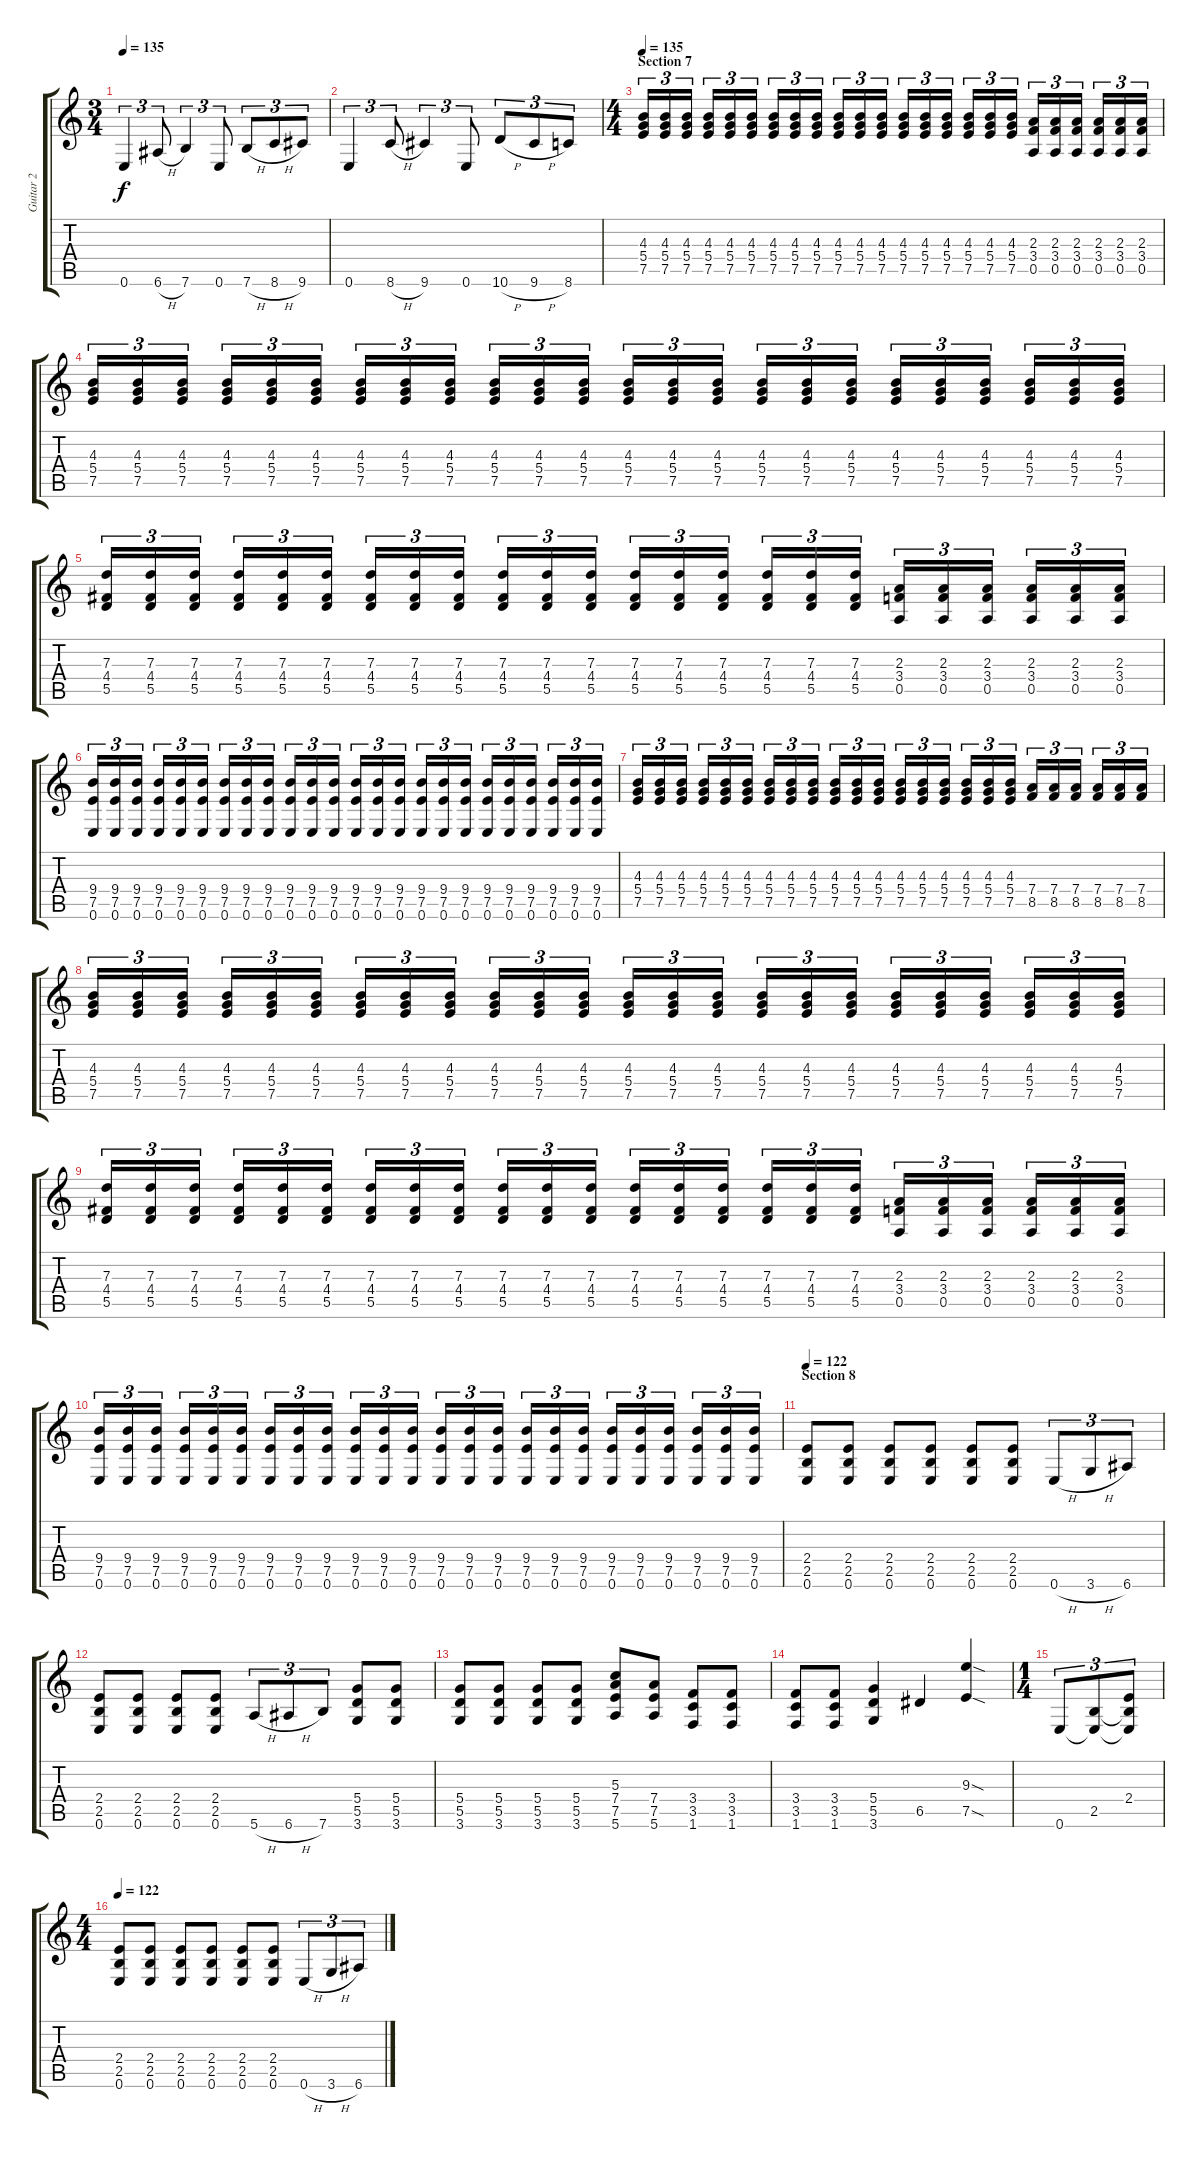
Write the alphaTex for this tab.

\track ("Guitar 2" "Guitar 2") {instrument distortionguitar}
\staff {score tabs}
\tuning (E4 B3 G3 D3 A2 E2) {hide}
\ts (3 4)
\tempo 135
\clef g2
\ks c
0.6.4{tu (3 2) dy f} 6.6{h}.8{tu (3 2)} 7.6.4{tu (3 2)} 0.6.8{tu (3 2)} 7.6{h}.8{tu (3 2)} 8.6{h}.8{tu (3 2)} 9.6.8{tu (3 2)} |
0.6.4{tu (3 2)} 8.6{h}.8{tu (3 2)} 9.6.4{tu (3 2)} 0.6.8{tu (3 2)} 10.6{h}.8{tu (3 2)} 9.6{h}.8{tu (3 2)} 8.6.8{tu (3 2)} |
\ts (4 4)
\section ("" "Section 7")
\tempo 135
(4.3 5.4 7.5).16{tu (3 2)} (4.3 5.4 7.5).16{tu (3 2)} (4.3 5.4 7.5).16{tu (3 2)} (4.3 5.4 7.5).16{tu (3 2)} (4.3 5.4 7.5).16{tu (3 2)} (4.3 5.4 7.5).16{tu (3 2)} (4.3 5.4 7.5).16{tu (3 2)} (4.3 5.4 7.5).16{tu (3 2)} (4.3 5.4 7.5).16{tu (3 2)} (4.3 5.4 7.5).16{tu (3 2)} (4.3 5.4 7.5).16{tu (3 2)} (4.3 5.4 7.5).16{tu (3 2)} (4.3 5.4 7.5).16{tu (3 2)} (4.3 5.4 7.5).16{tu (3 2)} (4.3 5.4 7.5).16{tu (3 2)} (4.3 5.4 7.5).16{tu (3 2)} (4.3 5.4 7.5).16{tu (3 2)} (4.3 5.4 7.5).16{tu (3 2)} (2.3 3.4 0.5).16{tu (3 2)} (2.3 3.4 0.5).16{tu (3 2)} (2.3 3.4 0.5).16{tu (3 2)} (2.3 3.4 0.5).16{tu (3 2)} (2.3 3.4 0.5).16{tu (3 2)} (2.3 3.4 0.5).16{tu (3 2)} |
(4.3 5.4 7.5).16{tu (3 2)} (4.3 5.4 7.5).16{tu (3 2)} (4.3 5.4 7.5).16{tu (3 2)} (4.3 5.4 7.5).16{tu (3 2)} (4.3 5.4 7.5).16{tu (3 2)} (4.3 5.4 7.5).16{tu (3 2)} (4.3 5.4 7.5).16{tu (3 2)} (4.3 5.4 7.5).16{tu (3 2)} (4.3 5.4 7.5).16{tu (3 2)} (4.3 5.4 7.5).16{tu (3 2)} (4.3 5.4 7.5).16{tu (3 2)} (4.3 5.4 7.5).16{tu (3 2)} (4.3 5.4 7.5).16{tu (3 2)} (4.3 5.4 7.5).16{tu (3 2)} (4.3 5.4 7.5).16{tu (3 2)} (4.3 5.4 7.5).16{tu (3 2)} (4.3 5.4 7.5).16{tu (3 2)} (4.3 5.4 7.5).16{tu (3 2)} (4.3 5.4 7.5).16{tu (3 2)} (4.3 5.4 7.5).16{tu (3 2)} (4.3 5.4 7.5).16{tu (3 2)} (4.3 5.4 7.5).16{tu (3 2)} (4.3 5.4 7.5).16{tu (3 2)} (4.3 5.4 7.5).16{tu (3 2)} |
(7.3 4.4 5.5).16{tu (3 2)} (7.3 4.4 5.5).16{tu (3 2)} (7.3 4.4 5.5).16{tu (3 2)} (7.3 4.4 5.5).16{tu (3 2)} (7.3 4.4 5.5).16{tu (3 2)} (7.3 4.4 5.5).16{tu (3 2)} (7.3 4.4 5.5).16{tu (3 2)} (7.3 4.4 5.5).16{tu (3 2)} (7.3 4.4 5.5).16{tu (3 2)} (7.3 4.4 5.5).16{tu (3 2)} (7.3 4.4 5.5).16{tu (3 2)} (7.3 4.4 5.5).16{tu (3 2)} (7.3 4.4 5.5).16{tu (3 2)} (7.3 4.4 5.5).16{tu (3 2)} (7.3 4.4 5.5).16{tu (3 2)} (7.3 4.4 5.5).16{tu (3 2)} (7.3 4.4 5.5).16{tu (3 2)} (7.3 4.4 5.5).16{tu (3 2)} (2.3 3.4 0.5).16{tu (3 2)} (2.3 3.4 0.5).16{tu (3 2)} (2.3 3.4 0.5).16{tu (3 2)} (2.3 3.4 0.5).16{tu (3 2)} (2.3 3.4 0.5).16{tu (3 2)} (2.3 3.4 0.5).16{tu (3 2)} |
(9.4 7.5 0.6).16{tu (3 2)} (9.4 7.5 0.6).16{tu (3 2)} (9.4 7.5 0.6).16{tu (3 2)} (9.4 7.5 0.6).16{tu (3 2)} (9.4 7.5 0.6).16{tu (3 2)} (9.4 7.5 0.6).16{tu (3 2)} (9.4 7.5 0.6).16{tu (3 2)} (9.4 7.5 0.6).16{tu (3 2)} (9.4 7.5 0.6).16{tu (3 2)} (9.4 7.5 0.6).16{tu (3 2)} (9.4 7.5 0.6).16{tu (3 2)} (9.4 7.5 0.6).16{tu (3 2)} (9.4 7.5 0.6).16{tu (3 2)} (9.4 7.5 0.6).16{tu (3 2)} (9.4 7.5 0.6).16{tu (3 2)} (9.4 7.5 0.6).16{tu (3 2)} (9.4 7.5 0.6).16{tu (3 2)} (9.4 7.5 0.6).16{tu (3 2)} (9.4 7.5 0.6).16{tu (3 2)} (9.4 7.5 0.6).16{tu (3 2)} (9.4 7.5 0.6).16{tu (3 2)} (9.4 7.5 0.6).16{tu (3 2)} (9.4 7.5 0.6).16{tu (3 2)} (9.4 7.5 0.6).16{tu (3 2)} |
(4.3 5.4 7.5).16{tu (3 2)} (4.3 5.4 7.5).16{tu (3 2)} (4.3 5.4 7.5).16{tu (3 2)} (4.3 5.4 7.5).16{tu (3 2)} (4.3 5.4 7.5).16{tu (3 2)} (4.3 5.4 7.5).16{tu (3 2)} (4.3 5.4 7.5).16{tu (3 2)} (4.3 5.4 7.5).16{tu (3 2)} (4.3 5.4 7.5).16{tu (3 2)} (4.3 5.4 7.5).16{tu (3 2)} (4.3 5.4 7.5).16{tu (3 2)} (4.3 5.4 7.5).16{tu (3 2)} (4.3 5.4 7.5).16{tu (3 2)} (4.3 5.4 7.5).16{tu (3 2)} (4.3 5.4 7.5).16{tu (3 2)} (4.3 5.4 7.5).16{tu (3 2)} (4.3 5.4 7.5).16{tu (3 2)} (4.3 5.4 7.5).16{tu (3 2)} (7.4 8.5).16{tu (3 2)} (7.4 8.5).16{tu (3 2)} (7.4 8.5).16{tu (3 2)} (7.4 8.5).16{tu (3 2)} (7.4 8.5).16{tu (3 2)} (7.4 8.5).16{tu (3 2)} |
(4.3 5.4 7.5).16{tu (3 2)} (4.3 5.4 7.5).16{tu (3 2)} (4.3 5.4 7.5).16{tu (3 2)} (4.3 5.4 7.5).16{tu (3 2)} (4.3 5.4 7.5).16{tu (3 2)} (4.3 5.4 7.5).16{tu (3 2)} (4.3 5.4 7.5).16{tu (3 2)} (4.3 5.4 7.5).16{tu (3 2)} (4.3 5.4 7.5).16{tu (3 2)} (4.3 5.4 7.5).16{tu (3 2)} (4.3 5.4 7.5).16{tu (3 2)} (4.3 5.4 7.5).16{tu (3 2)} (4.3 5.4 7.5).16{tu (3 2)} (4.3 5.4 7.5).16{tu (3 2)} (4.3 5.4 7.5).16{tu (3 2)} (4.3 5.4 7.5).16{tu (3 2)} (4.3 5.4 7.5).16{tu (3 2)} (4.3 5.4 7.5).16{tu (3 2)} (4.3 5.4 7.5).16{tu (3 2)} (4.3 5.4 7.5).16{tu (3 2)} (4.3 5.4 7.5).16{tu (3 2)} (4.3 5.4 7.5).16{tu (3 2)} (4.3 5.4 7.5).16{tu (3 2)} (4.3 5.4 7.5).16{tu (3 2)} |
(7.3 4.4 5.5).16{tu (3 2)} (7.3 4.4 5.5).16{tu (3 2)} (7.3 4.4 5.5).16{tu (3 2)} (7.3 4.4 5.5).16{tu (3 2)} (7.3 4.4 5.5).16{tu (3 2)} (7.3 4.4 5.5).16{tu (3 2)} (7.3 4.4 5.5).16{tu (3 2)} (7.3 4.4 5.5).16{tu (3 2)} (7.3 4.4 5.5).16{tu (3 2)} (7.3 4.4 5.5).16{tu (3 2)} (7.3 4.4 5.5).16{tu (3 2)} (7.3 4.4 5.5).16{tu (3 2)} (7.3 4.4 5.5).16{tu (3 2)} (7.3 4.4 5.5).16{tu (3 2)} (7.3 4.4 5.5).16{tu (3 2)} (7.3 4.4 5.5).16{tu (3 2)} (7.3 4.4 5.5).16{tu (3 2)} (7.3 4.4 5.5).16{tu (3 2)} (2.3 3.4 0.5).16{tu (3 2)} (2.3 3.4 0.5).16{tu (3 2)} (2.3 3.4 0.5).16{tu (3 2)} (2.3 3.4 0.5).16{tu (3 2)} (2.3 3.4 0.5).16{tu (3 2)} (2.3 3.4 0.5).16{tu (3 2)} |
(9.4 7.5 0.6).16{tu (3 2)} (9.4 7.5 0.6).16{tu (3 2)} (9.4 7.5 0.6).16{tu (3 2)} (9.4 7.5 0.6).16{tu (3 2)} (9.4 7.5 0.6).16{tu (3 2)} (9.4 7.5 0.6).16{tu (3 2)} (9.4 7.5 0.6).16{tu (3 2)} (9.4 7.5 0.6).16{tu (3 2)} (9.4 7.5 0.6).16{tu (3 2)} (9.4 7.5 0.6).16{tu (3 2)} (9.4 7.5 0.6).16{tu (3 2)} (9.4 7.5 0.6).16{tu (3 2)} (9.4 7.5 0.6).16{tu (3 2)} (9.4 7.5 0.6).16{tu (3 2)} (9.4 7.5 0.6).16{tu (3 2)} (9.4 7.5 0.6).16{tu (3 2)} (9.4 7.5 0.6).16{tu (3 2)} (9.4 7.5 0.6).16{tu (3 2)} (9.4 7.5 0.6).16{tu (3 2)} (9.4 7.5 0.6).16{tu (3 2)} (9.4 7.5 0.6).16{tu (3 2)} (9.4 7.5 0.6).16{tu (3 2)} (9.4 7.5 0.6).16{tu (3 2)} (9.4 7.5 0.6).16{tu (3 2)} |
\section ("" "Section 8")
\tempo 122
(2.4 2.5 0.6).8 (2.4 2.5 0.6).8 (2.4 2.5 0.6).8 (2.4 2.5 0.6).8 (2.4 2.5 0.6).8 (2.4 2.5 0.6).8 0.6{h}.8{tu (3 2)} 3.6{h}.8{tu (3 2)} 6.6.8{tu (3 2)} |
(2.4 2.5 0.6).8 (2.4 2.5 0.6).8 (2.4 2.5 0.6).8 (2.4 2.5 0.6).8 5.6{h}.8{tu (3 2)} 6.6{h}.8{tu (3 2)} 7.6.8{tu (3 2)} (5.4 5.5 3.6).8 (5.4 5.5 3.6).8 |
(5.4 5.5 3.6).8 (5.4 5.5 3.6).8 (5.4 5.5 3.6).8 (5.4 5.5 3.6).8 (5.3 7.4 7.5 5.6).8 (7.4 7.5 5.6).8 (3.4 3.5 1.6).8 (3.4 3.5 1.6).8 |
(3.4 3.5 1.6).8 (3.4 3.5 1.6).8 (5.4 5.5 3.6).4 6.5.4 (9.3{sod} 7.5{sod}).4 |
\ts (1 4)
0.6.8{tu (3 2)} (2.5 0.6{t}).8{tu (3 2)} (2.4 2.5{t} 0.6{t}).8{tu (3 2)} |
\ts (4 4)
\tempo 122
(2.4 2.5 0.6).8 (2.4 2.5 0.6).8 (2.4 2.5 0.6).8 (2.4 2.5 0.6).8 (2.4 2.5 0.6).8 (2.4 2.5 0.6).8 0.6{h}.8{tu (3 2)} 3.6{h}.8{tu (3 2)} 6.6.8{tu (3 2)}
